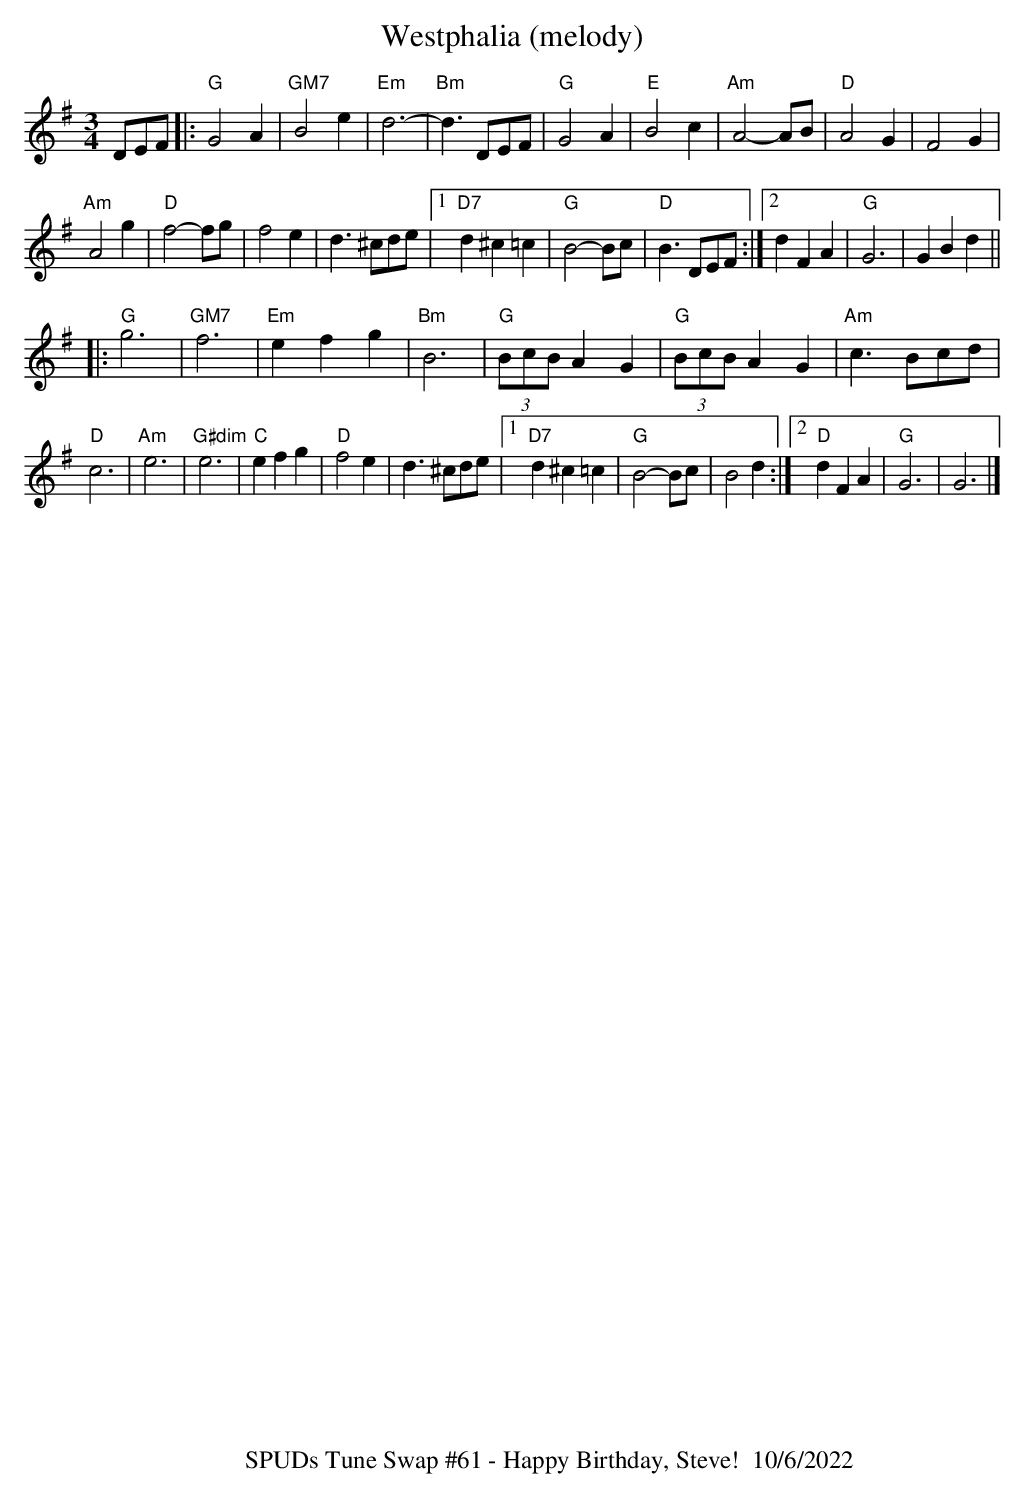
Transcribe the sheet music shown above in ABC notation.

X:1
T:Westphalia (melody)
M:3/4
L:1/8
K:G
DEF|: "G"G4A2 | "GM7"B4e2 | "Em"d6- | "Bm"d3DEF|"G"G4A2 | "E"B4c2 | "Am"A4-AB | "D"A4G2 | F4G2 |
"Am"A4g2 |"D"f4-fg | f4e2 | d3^cde |1 "D7"d2^c2=c2 | "G"B4-Bc | "D"B3DEF :|2 d2F2A2 | "G"G6 | G2B2d2 ||
|: "G"g6 | "GM7"f6 | "Em"e2f2g2 | "Bm"B6 | "G"(3BcB A2G2 | "G"(3BcB A2G2 | "Am"c3Bcd |
"D"c6 | "Am"e6 | "G#dim"e6 |"C"e2f2g2 | "D"f4e2 | d3^cde |1 "D7"d2^c2=c2 | "G"B4-Bc | B4d2 :|2"D" d2F2A2 | "G"G6 | G6 |]
